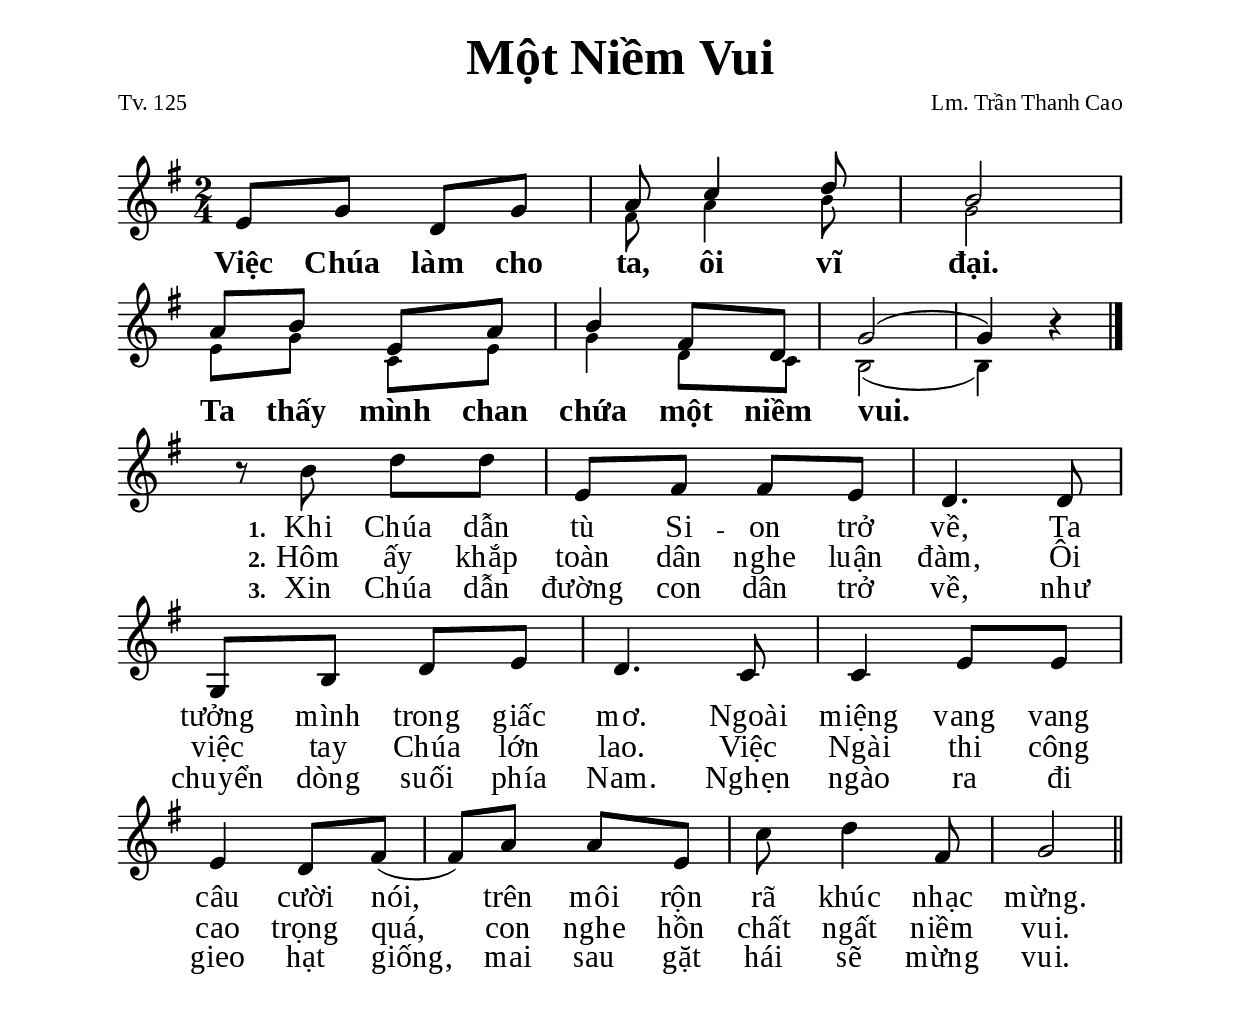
% Cài đặt chung
\version "2.20.0"
\include "english.ly"

\header {
  title = \markup { \fontsize #3 "Một Niềm Vui" }
  poet = "Tv. 125"
  composer = "Lm. Trần Thanh Cao"
  arranger = " "
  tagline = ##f
}

\paper {
  #(set-paper-size "a4")
  top-margin = 10\mm
  bottom-margin = 10\mm
  left-margin = 20\mm
  right-margin = 20\mm
  indent = #0
  #(define fonts
    (make-pango-font-tree
      "Liberation Serif"
      "Liberation Serif"
      "Liberation Serif"
      (/ 20 20)))
  page-count = #1
}

% Nhạc điệp khúc
nhacDiepKhucSop = \relative c' {
  e8 g d g |
  a c4 d8 |
  b2 |
  a8 b e, a |
  b4 fs8 d |
  g2 ( |
  g4) r \bar "|."
}

nhacDiepKhucBass = \relative c' {
  \skip 2
  fs8 a4 b8 |
  g2 |
  e8 g c, e |
  g4 d8 c |
  b2 ( |
  b4) r
}

% Nhạc phiên khúc
nhacPhienKhuc = \relative c' {
  r8 b' d d |
  e, fs fs e |
  d4. d8 |
  g, b d e |
  d4. c8 |
  c4 e8 e |
  e4 d8 fs ( |
  fs) a a e |
  c' d4 fs,8 |
  g2 \bar "||"
}

% Lời điệp khúc
loiDiepKhuc = \lyricmode {
  Việc Chúa làm cho ta, ôi vĩ đại.
  Ta thấy mình chan chứa một niềm vui.
}

% Lời phiên khúc
loiPhienKhucMot = \lyricmode {
  \set stanza = #"1."
  Khi Chúa dẫn tù Si -- on trở về,
  Ta tưởng mình trong giấc mơ.
  Ngoài miệng vang vang câu cười nói,
  trên môi rộn rã khúc nhạc mừng.
}

loiPhienKhucHai = \lyricmode {
  \set stanza = #"2."
  Hôm ấy khắp toàn dân nghe luận đàm,
  Ôi việc tay Chúa lớn lao.
  Việc Ngài thi công cao trọng quá,
  con nghe hồn chất ngất niềm vui.
}

loiPhienKhucBa = \lyricmode {
  \set stanza = #"3."
  Xin Chúa dẫn đường con dân trở về,
  như chuyển dòng suối phía Nam.
  Nghẹn ngào ra đi gieo hạt giống,
  mai sau gặt hái sẽ mừng vui.
}

% Dàn trang
\score {
  \new ChoirStaff <<
    \new Staff = diepKhuc \with {
        \consists "Merge_rests_engraver"
        \magnifyStaff #(magstep +1)
      }
      <<
      \new Voice = beSop {
        \voiceOne \key g \major \time 2/4 \nhacDiepKhucSop
      }
      \new Voice = beBas {
        \override NoteHead.font-size = #-2
        \voiceTwo \key g \major \time 2/4 \nhacDiepKhucBass
      }
    >>
    \new Lyrics \lyricsto beSop \loiDiepKhuc
  >>
  \layout {
    \override Lyrics.LyricText.font-series = #'bold
    \override Lyrics.LyricText.font-size = #+3
    \override Lyrics.LyricSpace.minimum-distance = #3.0
    \override Score.BarNumber.break-visibility = ##(#f #f #f)
    \override Score.SpacingSpanner.uniform-stretching = ##t
  }
}

\score {
  \new ChoirStaff <<
    \new Staff = phienKhuc \with {
        \magnifyStaff #(magstep +1)
      }
      <<
      \new Voice = beSop {
        \key g \major \time 2/4 \nhacPhienKhuc
      }
    >>
    \new Lyrics \lyricsto beSop \loiPhienKhucMot
    \new Lyrics \lyricsto beSop \loiPhienKhucHai
    \new Lyrics \lyricsto beSop \loiPhienKhucBa
  >>
  \layout {
    \override Staff.TimeSignature.transparent = ##t
    \override Lyrics.LyricText.font-size = #+3
    \override Lyrics.LyricSpace.minimum-distance = #3.0
    \override Score.BarNumber.break-visibility = ##(#f #f #f)
    \override Score.SpacingSpanner.uniform-stretching = ##t
    \set Score.barAlways = ##t
    \set Score.defaultBarType = ""
  } 
}
